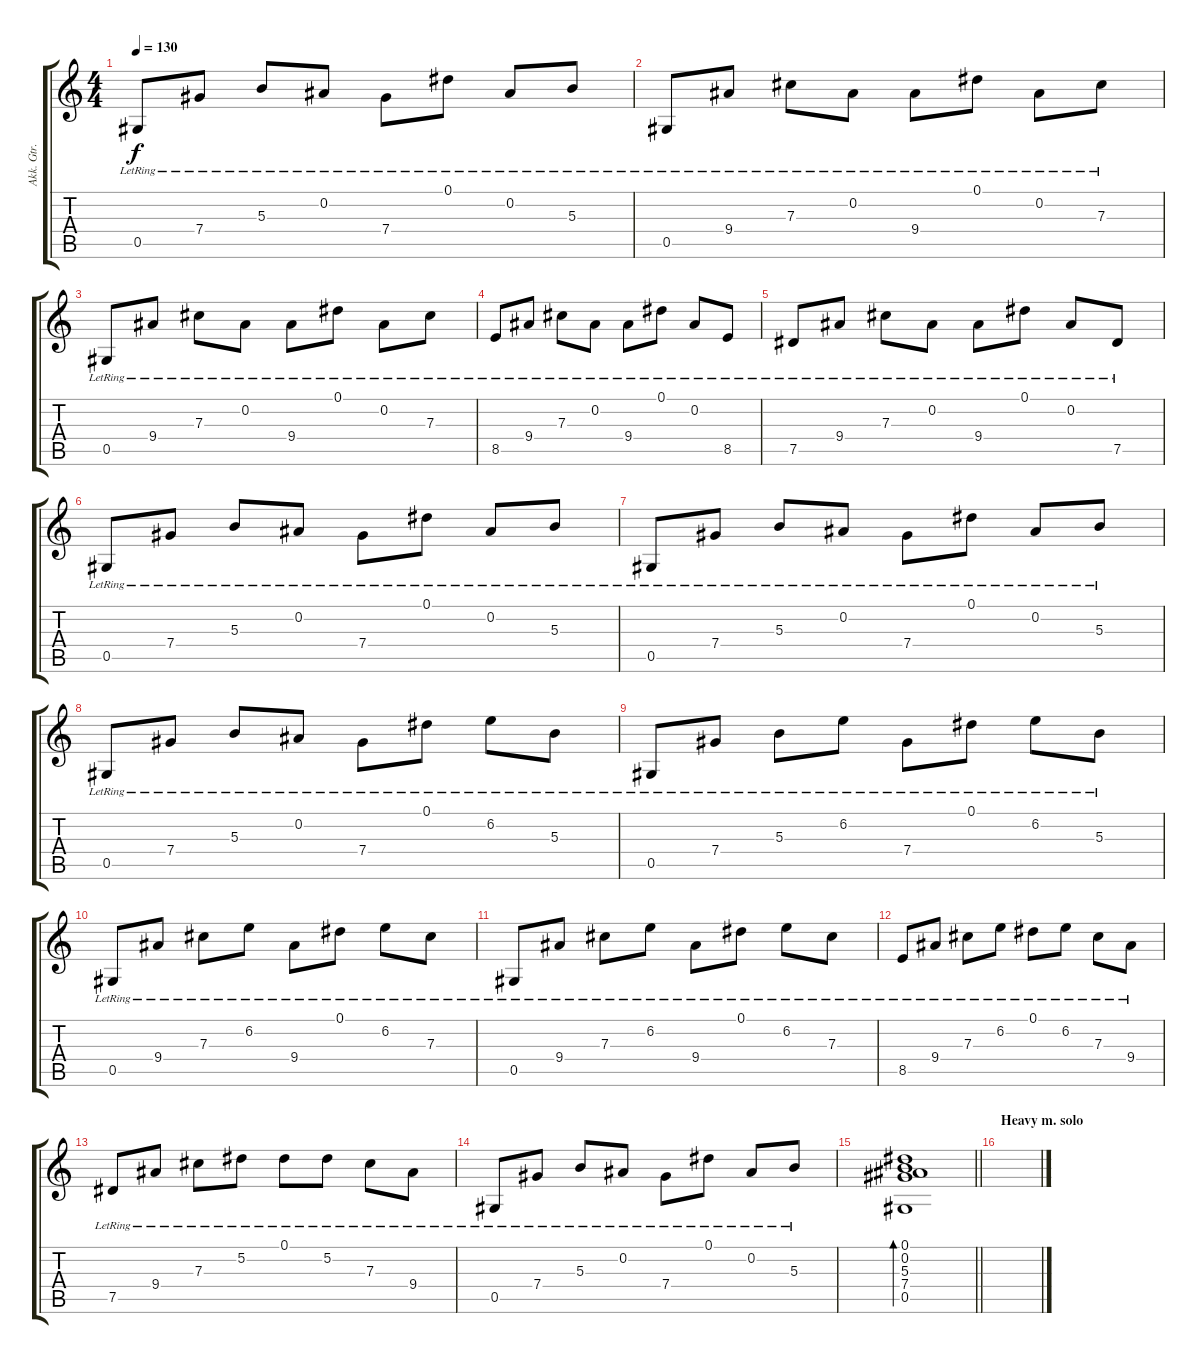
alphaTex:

\track ("Akk. Gtr." "Akk. Gtr.") {instrument acousticguitarsteel}
\staff {score tabs}
\tuning (Eb4 Bb3 Gb3 Db3 Ab2 Eb2) {hide}
\ts (4 4)
\tempo 130
\clef g2
\ks c
0.5{lr}.8{dy f} 7.4{lr}.8 5.3{lr}.8 0.2{lr}.8 7.4{lr}.8 0.1{lr}.8 0.2{lr}.8 5.3{lr}.8 |
0.5{lr}.8 9.4{lr}.8 7.3{lr}.8 0.2{lr}.8 9.4{lr}.8 0.1{lr}.8 0.2{lr}.8 7.3{lr}.8 |
0.5{lr}.8 9.4{lr}.8 7.3{lr}.8 0.2{lr}.8 9.4{lr}.8 0.1{lr}.8 0.2{lr}.8 7.3{lr}.8 |
8.5{lr}.8 9.4{lr}.8 7.3{lr}.8 0.2{lr}.8 9.4{lr}.8 0.1{lr}.8 0.2{lr}.8 8.5{lr}.8 |
7.5{lr}.8 9.4{lr}.8 7.3{lr}.8 0.2{lr}.8 9.4{lr}.8 0.1{lr}.8 0.2{lr}.8 7.5{lr}.8 |
0.5{lr}.8 7.4{lr}.8 5.3{lr}.8 0.2{lr}.8 7.4{lr}.8 0.1{lr}.8 0.2{lr}.8 5.3{lr}.8 |
0.5{lr}.8 7.4{lr}.8 5.3{lr}.8 0.2{lr}.8 7.4{lr}.8 0.1{lr}.8 0.2{lr}.8 5.3{lr}.8 |
0.5{lr}.8 7.4{lr}.8 5.3{lr}.8 0.2{lr}.8 7.4{lr}.8 0.1{lr}.8 6.2{lr}.8 5.3{lr}.8 |
0.5{lr}.8 7.4{lr}.8 5.3{lr}.8 6.2{lr}.8 7.4{lr}.8 0.1{lr}.8 6.2{lr}.8 5.3{lr}.8 |
0.5{lr}.8 9.4{lr}.8 7.3{lr}.8 6.2{lr}.8 9.4{lr}.8 0.1{lr}.8 6.2{lr}.8 7.3{lr}.8 |
0.5{lr}.8 9.4{lr}.8 7.3{lr}.8 6.2{lr}.8 9.4{lr}.8 0.1{lr}.8 6.2{lr}.8 7.3{lr}.8 |
8.5{lr}.8 9.4{lr}.8 7.3{lr}.8 6.2{lr}.8 0.1{lr}.8 6.2{lr}.8 7.3{lr}.8 9.4{lr}.8 |
7.5{lr}.8 9.4{lr}.8 7.3{lr}.8 5.2{lr}.8 0.1{lr}.8 5.2{lr}.8 7.3{lr}.8 9.4{lr}.8 |
0.5{lr}.8 7.4{lr}.8 5.3{lr}.8 0.2{lr}.8 7.4{lr}.8 0.1{lr}.8 0.2{lr}.8 5.3{lr}.8 |
\barLineRight lightlight
(0.1 0.2 5.3 7.4 0.5).1{bd 480} |
\section ("" "Heavy m. solo")
